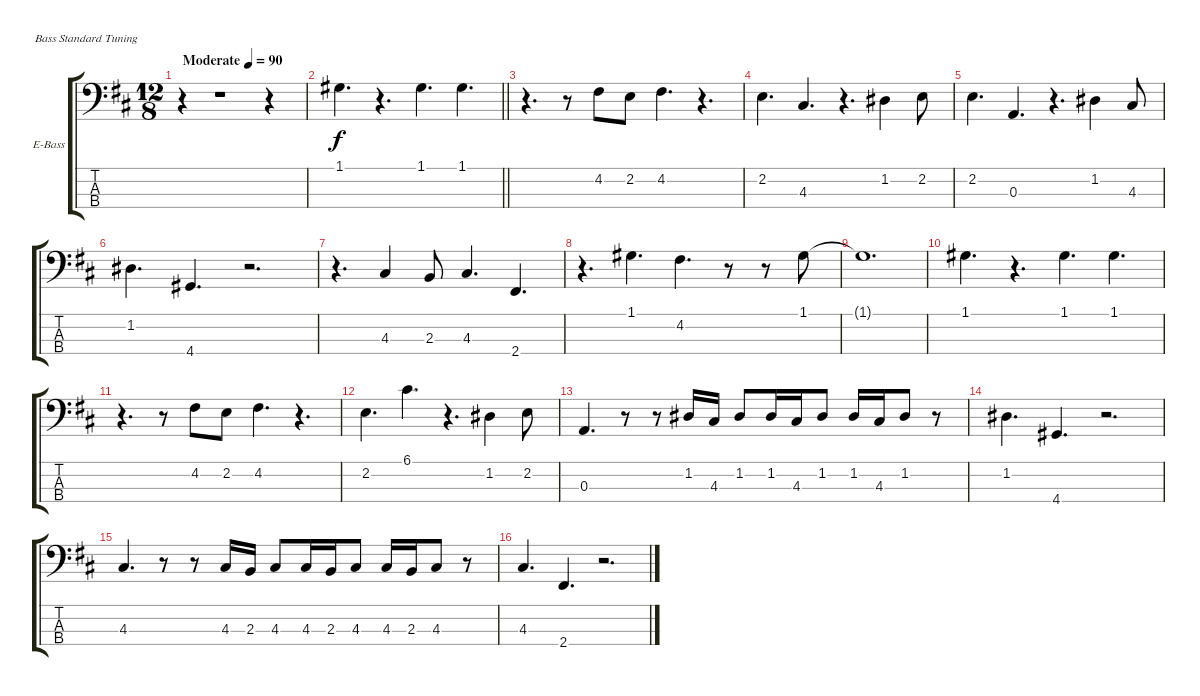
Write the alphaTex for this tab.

\bracketExtendMode groupsimilarinstruments
\firstSystemTrackNameOrientation horizontal
\otherSystemsTrackNameOrientation horizontal
\track ("Electric Bass" "E-Bass") {instrument electricbassfinger}
\staff {score tabs}
\tuning (G2 D2 A1 E1)
\ts (12 8)
\beaming (8 3 3 3 3)
\tempo (90 "Moderate")
\clef f4
\ks d
r.4{dy f instrument electricbassfinger} r.1 r.4 |
\barLineRight lightlight
1.1.4{d} r.4{d} 1.1.4{d} 1.1.4{d} |
r.4{d} r.8 4.2.8 2.2.8 4.2.4{d} r.4{d} |
2.2.4{d} 4.3.4{d} r.4{d} 1.2.4 2.2.8 |
2.2.4{d} 0.3.4{d} r.4{d} 1.2.4 4.3.8 |
1.2.4{d} 4.4.4{d} r.2{d} |
r.4{d} 4.3.4 2.3.8 4.3.4{d} 2.4.4{d} |
r.4{d} 1.1.4{d} 4.2.4{d} r.8 r.8 1.1.8 |
1.1{t}.1{d} |
1.1.4{d} r.4{d} 1.1.4{d} 1.1.4{d} |
r.4{d} r.8 4.2.8 2.2.8 4.2.4{d} r.4{d} |
2.2.4{d} 6.1.4{d} r.4{d} 1.2.4 2.2.8 |
0.3.4{d} r.8 r.8 1.2.16 4.3.16 1.2.8 1.2.16 4.3.16 1.2.8 1.2.16 4.3.16 1.2.8 r.8 |
1.2.4{d} 4.4.4{d} r.2{d} |
4.3.4{d} r.8 r.8 4.3.16 2.3.16 4.3.8 4.3.16 2.3.16 4.3.8 4.3.16 2.3.16 4.3.8 r.8 |
4.3.4{d} 2.4.4{d} r.2{d}
